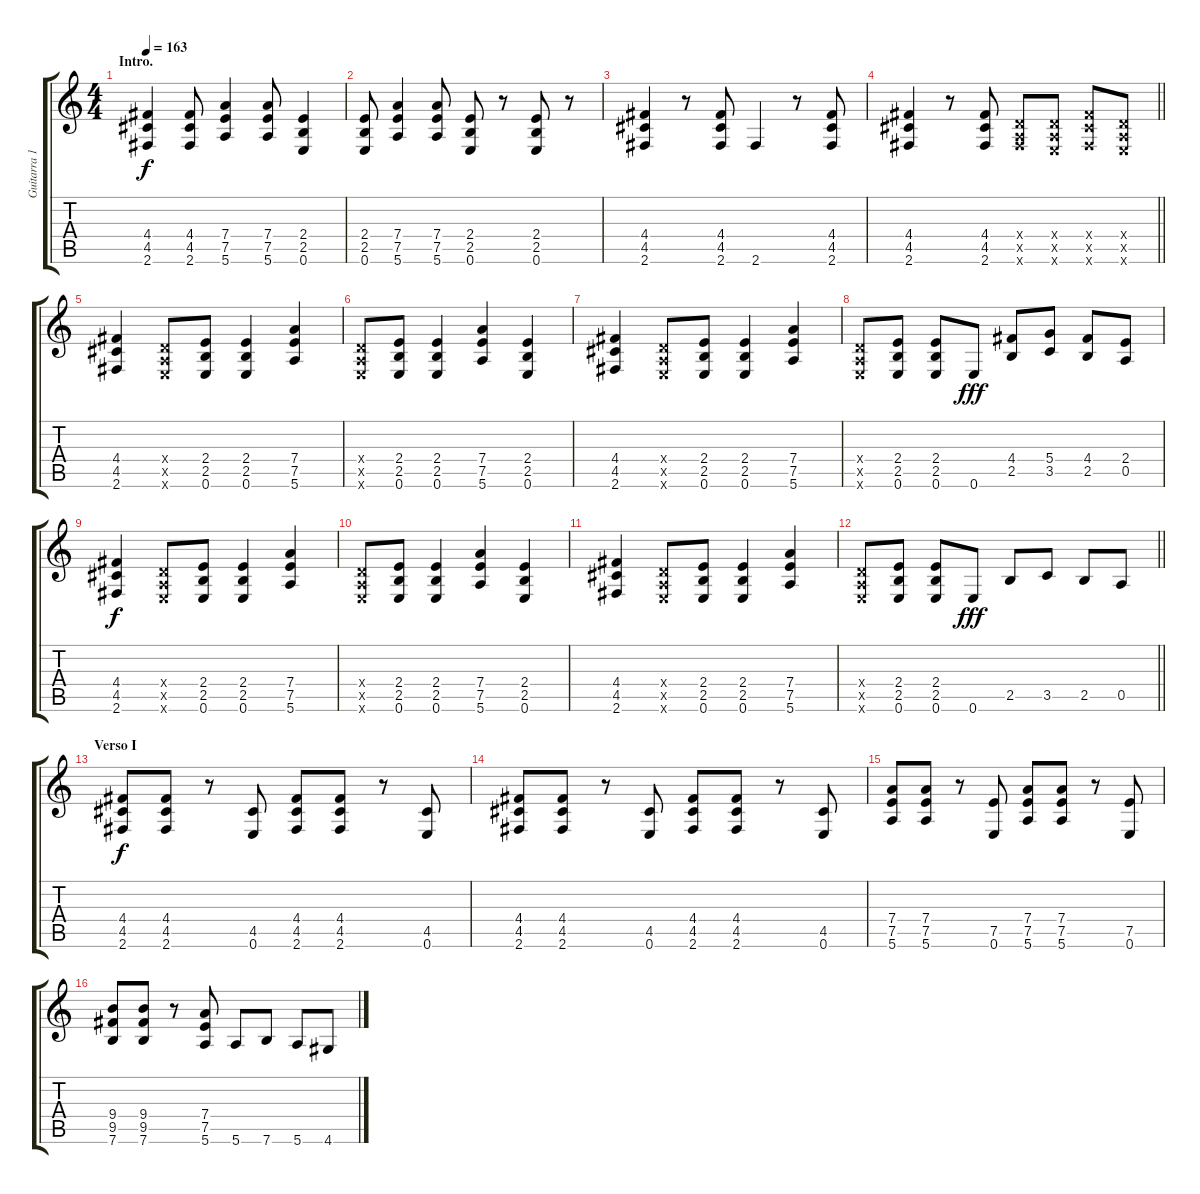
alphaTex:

\track ("Guitarra 1 - Mathias" "Guitarra 1") {instrument overdrivenguitar}
\staff {score tabs}
\tuning (E4 B3 G3 D3 A2 E2) {hide}
\ts (4 4)
\section ("" "Intro.")
\tempo 163
\clef g2
\ks c
(4.4 4.5 2.6).4{dy f instrument overdrivenguitar} (4.4 4.5 2.6).8 (7.4 7.5 5.6).4 (7.4 7.5 5.6).8 (2.4 2.5 0.6).4 |
(2.4 2.5 0.6).8 (7.4 7.5 5.6).4 (7.4 7.5 5.6).8 (2.4 2.5 0.6).8 r.8 (2.4 2.5 0.6).8 r.8 |
(4.4 4.5 2.6).4 r.8 (4.4 4.5 2.6).8 2.6.4 r.8 (4.4 4.5 2.6).8 |
\barLineRight lightlight
(4.4 4.5 2.6).4 r.8 (4.4 4.5 2.6).8 (0.4{x} 0.5{x} 2.6{x}).8 (0.4{x} 0.5{x} 0.6{x}).8 (4.4{x} 4.5{x} 2.6{x}).8 (0.4{x} 0.5{x} 0.6{x}).8 |
(4.4 4.5 2.6).4 (0.4{x} 0.5{x} 0.6{x}).8 (2.4 2.5 0.6).8 (2.4 2.5 0.6).4 (7.4 7.5 5.6).4 |
(0.4{x} 0.5{x} 0.6{x}).8 (2.4 2.5 0.6).8 (2.4 2.5 0.6).4 (7.4 7.5 5.6).4 (2.4 2.5 0.6).4 |
(4.4 4.5 2.6).4 (0.4{x} 0.5{x} 0.6{x}).8 (2.4 2.5 0.6).8 (2.4 2.5 0.6).4 (7.4 7.5 5.6).4 |
(0.4{x} 0.5{x} 0.6{x}).8 (2.4 2.5 0.6).8 (2.4 2.5 0.6).8 0.6.8{dy fff} (4.4 2.5).8 (5.4 3.5).8 (4.4 2.5).8 (2.4 0.5).8 |
(4.4 4.5 2.6).4{dy f} (0.4{x} 0.5{x} 0.6{x}).8 (2.4 2.5 0.6).8 (2.4 2.5 0.6).4 (7.4 7.5 5.6).4 |
(0.4{x} 0.5{x} 0.6{x}).8 (2.4 2.5 0.6).8 (2.4 2.5 0.6).4 (7.4 7.5 5.6).4 (2.4 2.5 0.6).4 |
(4.4 4.5 2.6).4 (0.4{x} 0.5{x} 0.6{x}).8 (2.4 2.5 0.6).8 (2.4 2.5 0.6).4 (7.4 7.5 5.6).4 |
\barLineRight lightlight
(0.4{x} 0.5{x} 0.6{x}).8 (2.4 2.5 0.6).8 (2.4 2.5 0.6).8 0.6.8{dy fff} 2.5.8 3.5.8 2.5.8 0.5.8 |
\section ("" "Verso I")
(4.4 4.5 2.6).8{dy f} (4.4 4.5 2.6).8 r.8 (4.5 0.6).8 (4.4 4.5 2.6).8 (4.4 4.5 2.6).8 r.8 (4.5 0.6).8 |
(4.4 4.5 2.6).8 (4.4 4.5 2.6).8 r.8 (4.5 0.6).8 (4.4 4.5 2.6).8 (4.4 4.5 2.6).8 r.8 (4.5 0.6).8 |
(7.4 7.5 5.6).8 (7.4 7.5 5.6).8 r.8 (7.5 0.6).8 (7.4 7.5 5.6).8 (7.4 7.5 5.6).8 r.8 (7.5 0.6).8 |
(9.4 9.5 7.6).8 (9.4 9.5 7.6).8 r.8 (7.4 7.5 5.6).8 5.6.8 7.6.8 5.6.8 4.6.8
